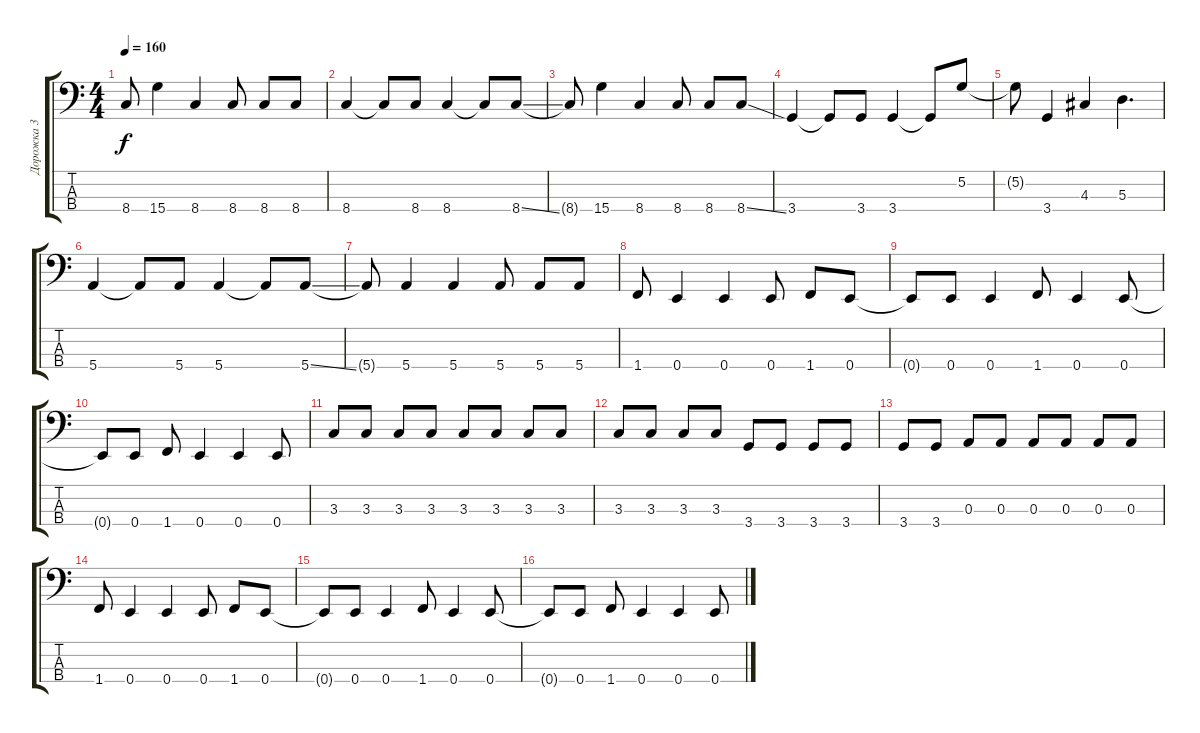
\track ("Дорожка 3" "Дорожка 3") {instrument electricbassfinger}
\staff {score tabs}
\tuning (G2 D2 A1 E1) {hide}
\ts (4 4)
\tempo 160
\clef f4
\ks c
8.4{t}.8{dy f} 15.4.4 8.4.4 8.4.8 8.4.8 8.4.8 |
8.4.4 8.4{t}.8 8.4.8 8.4.4 8.4{t}.8 8.4{ss}.8 |
8.4{t}.8 15.4.4 8.4.4 8.4.8 8.4.8 8.4{ss}.8 |
3.4.4 3.4{t}.8 3.4.8 3.4.4 3.4{t}.8 5.2.8 |
5.2{t}.8 3.4.4 4.3.4 5.3.4{d} |
5.4.4 5.4{t}.8 5.4.8 5.4.4 5.4{t}.8 5.4{ss}.8 |
5.4{t}.8 5.4.4 5.4.4 5.4.8 5.4.8 5.4.8 |
1.4.8 0.4.4 0.4.4 0.4.8 1.4.8 0.4.8 |
0.4{t}.8 0.4.8 0.4.4 1.4.8 0.4.4 0.4.8 |
0.4{t}.8 0.4.8 1.4.8 0.4.4 0.4.4 0.4.8 |
3.3.8 3.3.8 3.3.8 3.3.8 3.3.8 3.3.8 3.3.8 3.3.8 |
3.3.8 3.3.8 3.3.8 3.3.8 3.4.8 3.4.8 3.4.8 3.4.8 |
3.4.8 3.4.8 0.3.8 0.3.8 0.3.8 0.3.8 0.3.8 0.3.8 |
1.4.8 0.4.4 0.4.4 0.4.8 1.4.8 0.4.8 |
0.4{t}.8 0.4.8 0.4.4 1.4.8 0.4.4 0.4.8 |
0.4{t}.8 0.4.8 1.4.8 0.4.4 0.4.4 0.4.8
